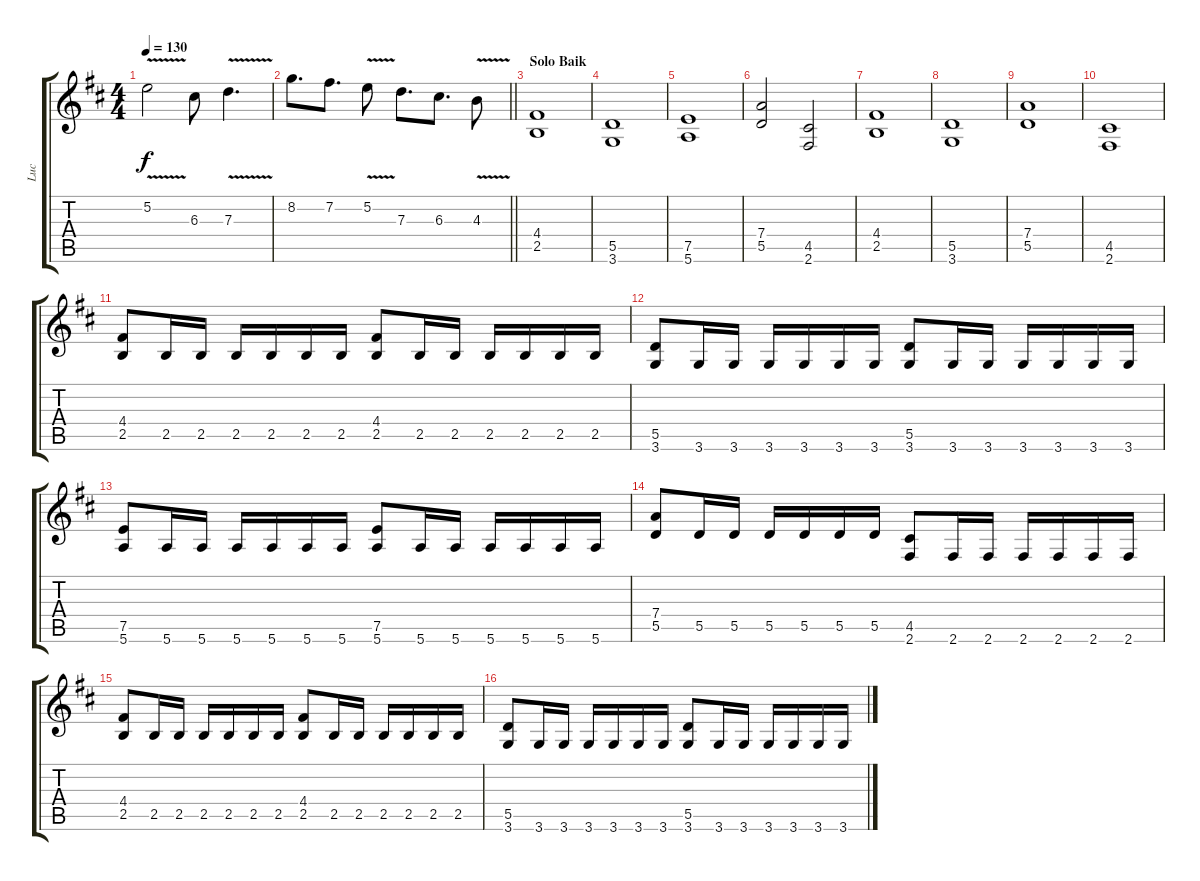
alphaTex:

\track ("Luc" "Luc") {instrument distortionguitar}
\staff {score tabs}
\tuning (E4 B3 G3 D3 A2 E2) {hide}
\ts (4 4)
\tempo 130
\clef g2
\ks bminor
5.2{v}.2{dy f} 6.3.8 7.3{v}.4{d} |
\barLineRight lightlight
8.2.8{d} 7.2.8{d} 5.2{v}.8 7.3.8{d} 6.3.8{d} 4.3{v}.8 |
\section ("" "Solo Baik")
(4.4 2.5).1 |
(5.5 3.6).1 |
(7.5 5.6).1 |
(7.4 5.5).2 (4.5 2.6).2 |
(4.4 2.5).1 |
(5.5 3.6).1 |
(7.4 5.5).1 |
(4.5 2.6).1 |
(4.4 2.5).8 2.5.16 2.5.16 2.5.16 2.5.16 2.5.16 2.5.16 (4.4 2.5).8 2.5.16 2.5.16 2.5.16 2.5.16 2.5.16 2.5.16 |
(5.5 3.6).8 3.6.16 3.6.16 3.6.16 3.6.16 3.6.16 3.6.16 (5.5 3.6).8 3.6.16 3.6.16 3.6.16 3.6.16 3.6.16 3.6.16 |
(7.5 5.6).8 5.6.16 5.6.16 5.6.16 5.6.16 5.6.16 5.6.16 (7.5 5.6).8 5.6.16 5.6.16 5.6.16 5.6.16 5.6.16 5.6.16 |
(7.4 5.5).8 5.5.16 5.5.16 5.5.16 5.5.16 5.5.16 5.5.16 (4.5 2.6).8 2.6.16 2.6.16 2.6.16 2.6.16 2.6.16 2.6.16 |
(4.4 2.5).8 2.5.16 2.5.16 2.5.16 2.5.16 2.5.16 2.5.16 (4.4 2.5).8 2.5.16 2.5.16 2.5.16 2.5.16 2.5.16 2.5.16 |
(5.5 3.6).8 3.6.16 3.6.16 3.6.16 3.6.16 3.6.16 3.6.16 (5.5 3.6).8 3.6.16 3.6.16 3.6.16 3.6.16 3.6.16 3.6.16
